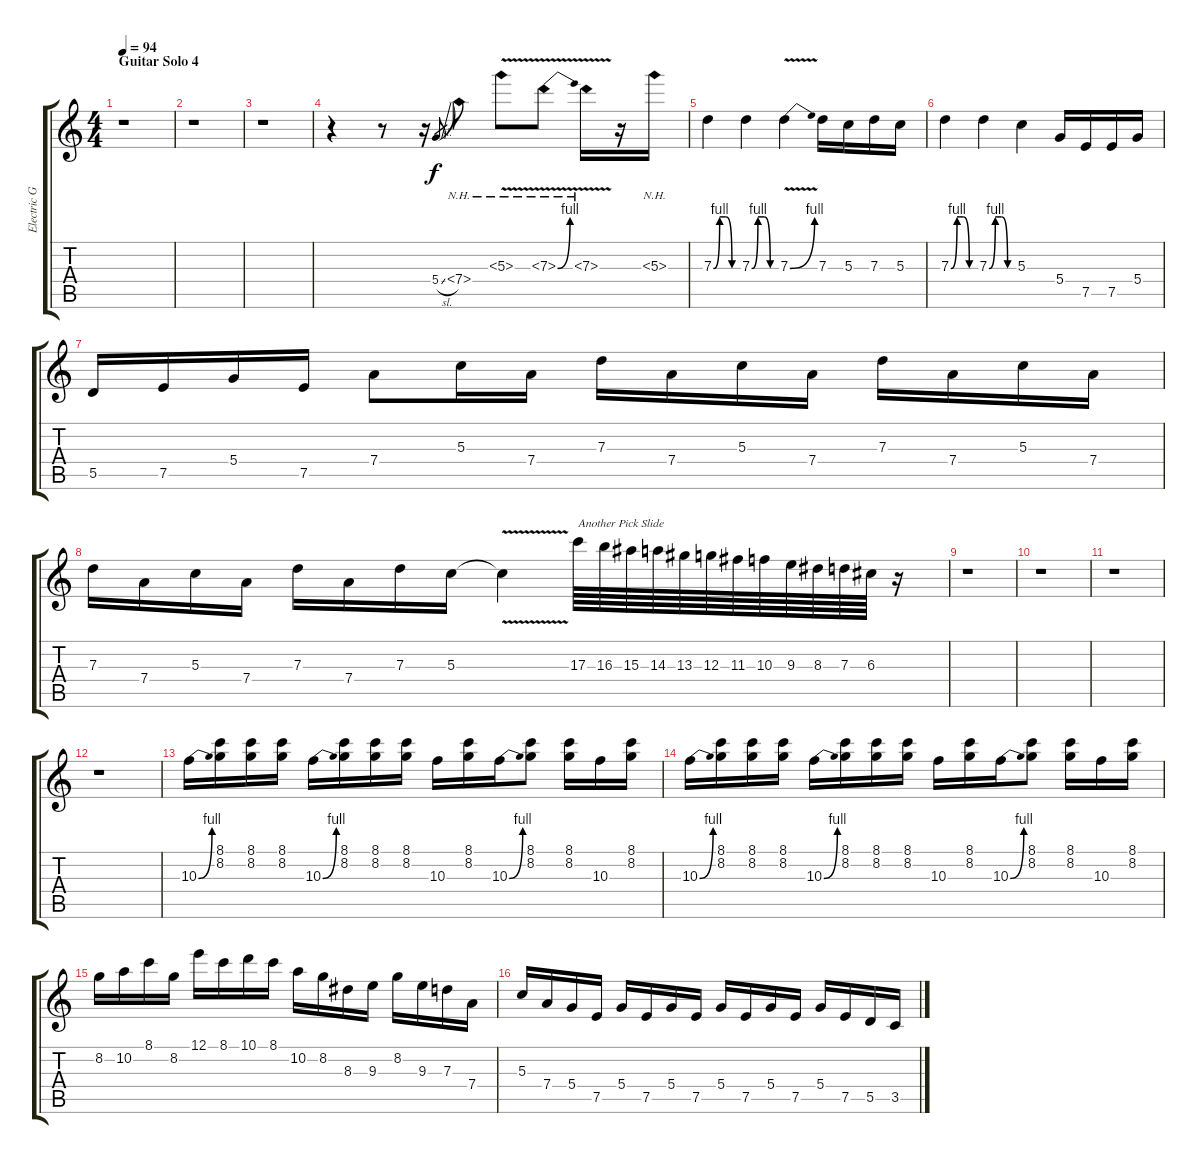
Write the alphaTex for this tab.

\track ("Electric Guitar (Overdubs)" "Electric G") {instrument distortionguitar}
\staff {score tabs}
\tuning (E4 B3 G3 D3 A2 E2) {hide}
\ts (4 4)
\section ("" "Guitar Solo 4")
\tempo 94
\clef g2
\ks c
r.1{dy f} |
r.1 |
r.1 |
r.4 r.8 r.16 5.4{sl}.8{gr} 7.4{nh}.8 5.3{nh v}.8 7.3{be (bend 0 0 60 4) nh v}.8 7.3{nh v}.16 r.16 5.3{nh}.16 |
7.3{be (custom 0 0 15 4 30 4 45 0 60 0)}.4 7.3{be (custom 0 0 15 4 30 4 45 0 60 0)}.4 7.3{be (bend 0 0 60 4) v}.4 7.3.16 5.3.16 7.3.16 5.3.16 |
7.3{be (custom 0 0 15 4 30 4 45 0 60 0)}.4 7.3{be (custom 0 0 15 4 30 4 45 0 60 0)}.4 5.3.4 5.4.16 7.5.16 7.5.16 5.4.16 |
5.5.16 7.5.16 5.4.16 7.5.16 7.4.8 5.3.16 7.4.16 7.3.16 7.4.16 5.3.16 7.4.16 7.3.16 7.4.16 5.3.16 7.4.16 |
7.3.16 7.4.16 5.3.16 7.4.16 7.3.16 7.4.16 7.3.16 5.3.16 5.3{v t}.4 17.3.64{txt "Another Pick Slide"} 16.3.64 15.3.64 14.3.64 13.3.64 12.3.64 11.3.64 10.3.64 9.3.64 8.3.64 7.3.64 6.3.64 r.16 |
r.1 |
r.1 |
r.1 |
r.1 |
10.3{be (bend 0 0 60 4)}.16 (8.1 8.2).16 (8.1 8.2).16 (8.1 8.2).16 10.3{be (bend 0 0 60 4)}.16 (8.1 8.2).16 (8.1 8.2).16 (8.1 8.2).16 10.3.16 (8.1 8.2).16 10.3{be (bend 0 0 60 4)}.16 (8.1 8.2).8 (8.1 8.2).16 10.3.16 (8.1 8.2).16 |
10.3{be (bend 0 0 60 4)}.16 (8.1 8.2).16 (8.1 8.2).16 (8.1 8.2).16 10.3{be (bend 0 0 60 4)}.16 (8.1 8.2).16 (8.1 8.2).16 (8.1 8.2).16 10.3.16 (8.1 8.2).16 10.3{be (bend 0 0 60 4)}.16 (8.1 8.2).8 (8.1 8.2).16 10.3.16 (8.1 8.2).16 |
8.2.16 10.2.16 8.1.16 8.2.16 12.1.16 8.1.16 10.1.16 8.1.16 10.2.16 8.2.16 8.3.16 9.3.16 8.2.16 9.3.16 7.3.16 7.4.16 |
5.3.16 7.4.16 5.4.16 7.5.16 5.4.16 7.5.16 5.4.16 7.5.16 5.4.16 7.5.16 5.4.16 7.5.16 5.4.16 7.5.16 5.5.16 3.5.16
